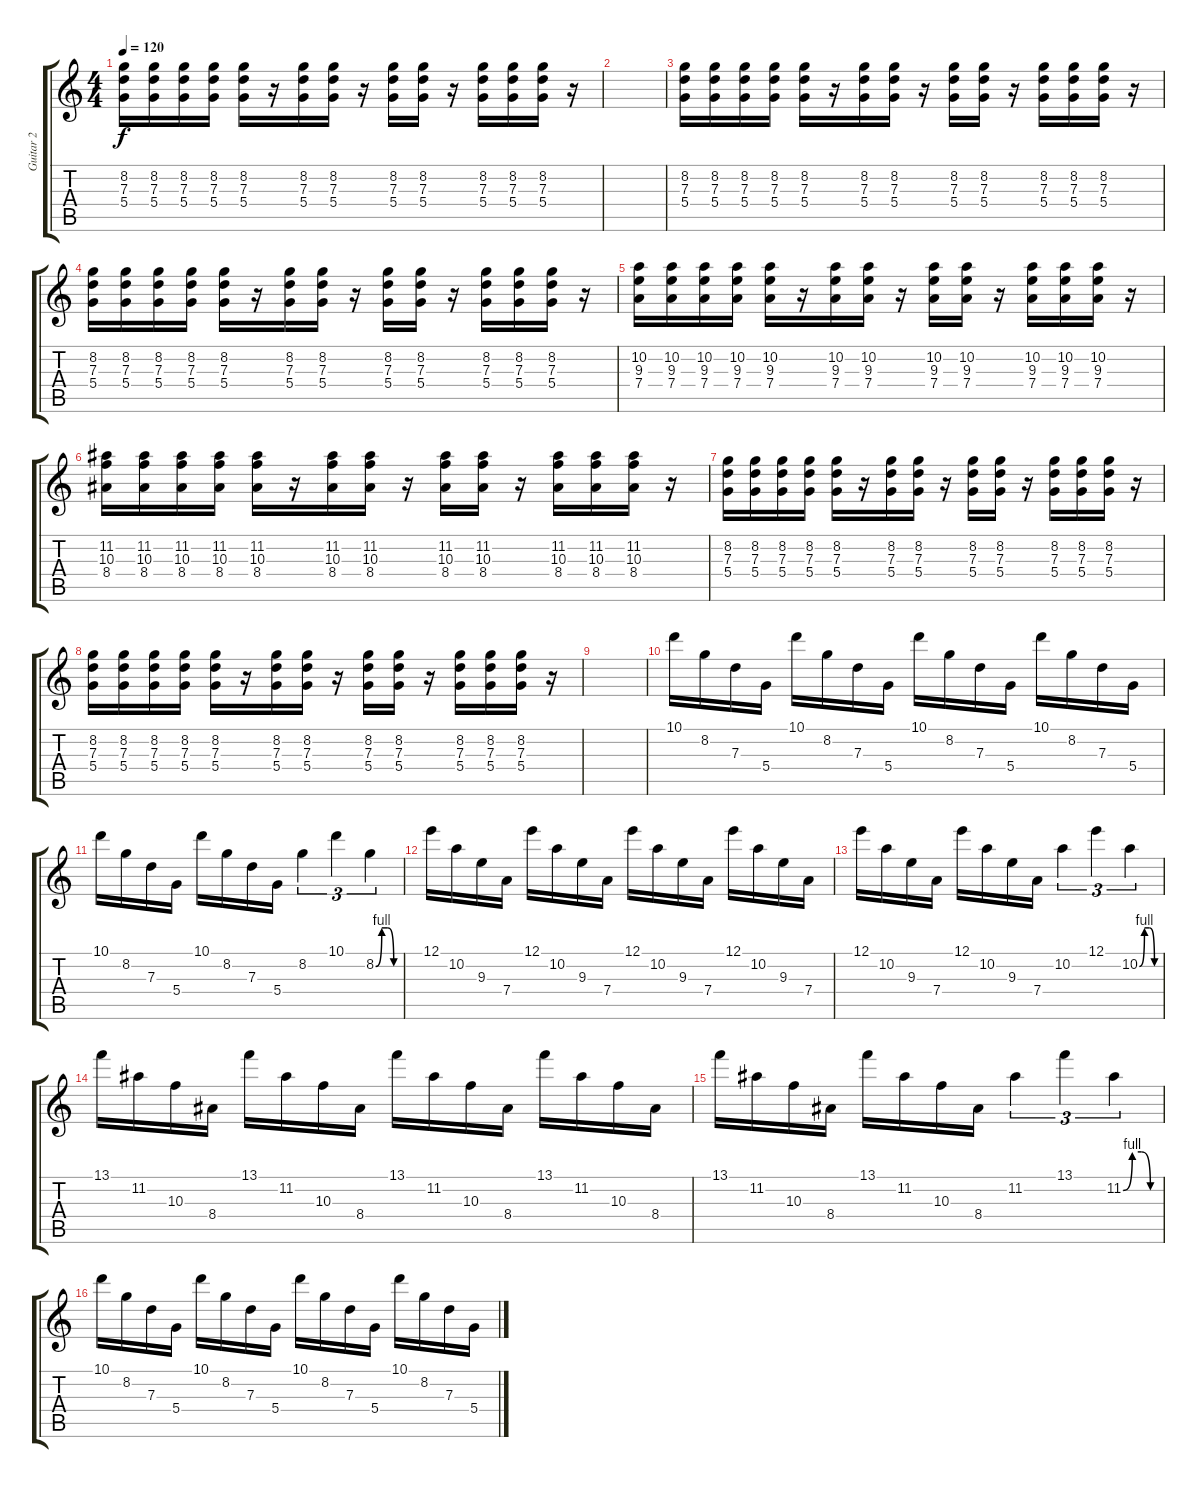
\track ("Guitar 2" "Guitar 2") {instrument distortionguitar}
\staff {score tabs}
\tuning (E4 B3 G3 D3 A2 D2) {hide}
\ts (4 4)
\tempo 120
\clef g2
\ks c
(8.2 7.3 5.4).16{dy f} (8.2 7.3 5.4).16 (8.2 7.3 5.4).16 (8.2 7.3 5.4).16 (8.2 7.3 5.4).16 r.16 (8.2 7.3 5.4).16 (8.2 7.3 5.4).16 r.16 (8.2 7.3 5.4).16 (8.2 7.3 5.4).16 r.16 (8.2 7.3 5.4).16 (8.2 7.3 5.4).16 (8.2 7.3 5.4).16 r.16 |
|
(8.2 7.3 5.4).16 (8.2 7.3 5.4).16 (8.2 7.3 5.4).16 (8.2 7.3 5.4).16 (8.2 7.3 5.4).16 r.16 (8.2 7.3 5.4).16 (8.2 7.3 5.4).16 r.16 (8.2 7.3 5.4).16 (8.2 7.3 5.4).16 r.16 (8.2 7.3 5.4).16 (8.2 7.3 5.4).16 (8.2 7.3 5.4).16 r.16 |
(8.2 7.3 5.4).16 (8.2 7.3 5.4).16 (8.2 7.3 5.4).16 (8.2 7.3 5.4).16 (8.2 7.3 5.4).16 r.16 (8.2 7.3 5.4).16 (8.2 7.3 5.4).16 r.16 (8.2 7.3 5.4).16 (8.2 7.3 5.4).16 r.16 (8.2 7.3 5.4).16 (8.2 7.3 5.4).16 (8.2 7.3 5.4).16 r.16 |
(10.2 9.3 7.4).16 (10.2 9.3 7.4).16 (10.2 9.3 7.4).16 (10.2 9.3 7.4).16 (10.2 9.3 7.4).16 r.16 (10.2 9.3 7.4).16 (10.2 9.3 7.4).16 r.16 (10.2 9.3 7.4).16 (10.2 9.3 7.4).16 r.16 (10.2 9.3 7.4).16 (10.2 9.3 7.4).16 (10.2 9.3 7.4).16 r.16 |
(11.2 10.3 8.4).16 (11.2 10.3 8.4).16 (11.2 10.3 8.4).16 (11.2 10.3 8.4).16 (11.2 10.3 8.4).16 r.16 (11.2 10.3 8.4).16 (11.2 10.3 8.4).16 r.16 (11.2 10.3 8.4).16 (11.2 10.3 8.4).16 r.16 (11.2 10.3 8.4).16 (11.2 10.3 8.4).16 (11.2 10.3 8.4).16 r.16 |
(8.2 7.3 5.4).16 (8.2 7.3 5.4).16 (8.2 7.3 5.4).16 (8.2 7.3 5.4).16 (8.2 7.3 5.4).16 r.16 (8.2 7.3 5.4).16 (8.2 7.3 5.4).16 r.16 (8.2 7.3 5.4).16 (8.2 7.3 5.4).16 r.16 (8.2 7.3 5.4).16 (8.2 7.3 5.4).16 (8.2 7.3 5.4).16 r.16 |
(8.2 7.3 5.4).16 (8.2 7.3 5.4).16 (8.2 7.3 5.4).16 (8.2 7.3 5.4).16 (8.2 7.3 5.4).16 r.16 (8.2 7.3 5.4).16 (8.2 7.3 5.4).16 r.16 (8.2 7.3 5.4).16 (8.2 7.3 5.4).16 r.16 (8.2 7.3 5.4).16 (8.2 7.3 5.4).16 (8.2 7.3 5.4).16 r.16 |
|
10.1.16 8.2.16 7.3.16 5.4.16 10.1.16 8.2.16 7.3.16 5.4.16 10.1.16 8.2.16 7.3.16 5.4.16 10.1.16 8.2.16 7.3.16 5.4.16 |
10.1.16 8.2.16 7.3.16 5.4.16 10.1.16 8.2.16 7.3.16 5.4.16 8.2.4{tu (3 2)} 10.1.4{tu (3 2)} 8.2{be (custom 0 0 15 4 30 4 45 0 60 0)}.4{tu (3 2)} |
12.1.16 10.2.16 9.3.16 7.4.16 12.1.16 10.2.16 9.3.16 7.4.16 12.1.16 10.2.16 9.3.16 7.4.16 12.1.16 10.2.16 9.3.16 7.4.16 |
12.1.16 10.2.16 9.3.16 7.4.16 12.1.16 10.2.16 9.3.16 7.4.16 10.2.4{tu (3 2)} 12.1.4{tu (3 2)} 10.2{be (custom 0 0 15 4 30 4 45 0 60 0)}.4{tu (3 2)} |
13.1.16 11.2.16 10.3.16 8.4.16 13.1.16 11.2.16 10.3.16 8.4.16 13.1.16 11.2.16 10.3.16 8.4.16 13.1.16 11.2.16 10.3.16 8.4.16 |
13.1.16 11.2.16 10.3.16 8.4.16 13.1.16 11.2.16 10.3.16 8.4.16 11.2.4{tu (3 2)} 13.1.4{tu (3 2)} 11.2{be (custom 0 0 15 4 30 4 45 0 60 0)}.4{tu (3 2)} |
10.1.16 8.2.16 7.3.16 5.4.16 10.1.16 8.2.16 7.3.16 5.4.16 10.1.16 8.2.16 7.3.16 5.4.16 10.1.16 8.2.16 7.3.16 5.4.16
